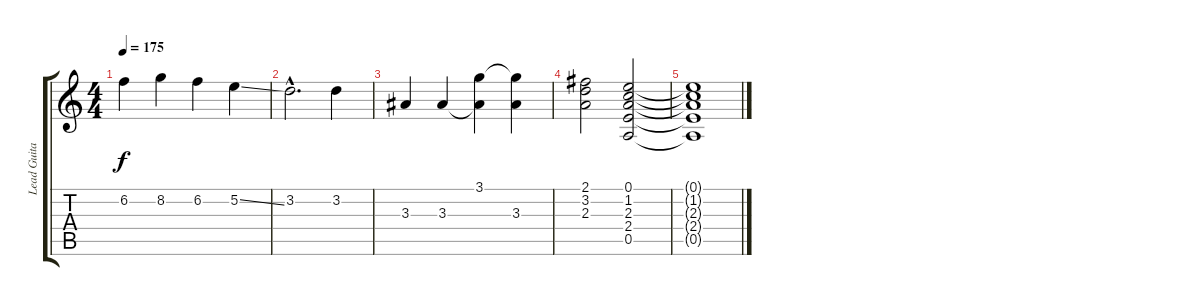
\track ("Lead Guitar" "Lead Guita") {instrument acousticguitarsteel}
\staff {score tabs}
\tuning (E4 B3 G3 D3 A2 E2) {hide}
\ts (4 4)
\tempo 175
\clef g2
\ks c
6.2.4{dy f} 8.2.4 6.2.4 5.2{ss}.4 |
3.2{hac}.2{d} 3.2.4 |
3.3.4 3.3.4 (3.1 3.3{t}).4 (3.1{t} 3.3).4 |
(2.1 3.2 2.3).2 (0.1 1.2 2.3 2.4 0.5).2 |
(0.1{t} 1.2{t} 2.3{t} 2.4{t} 0.5{t}).1
